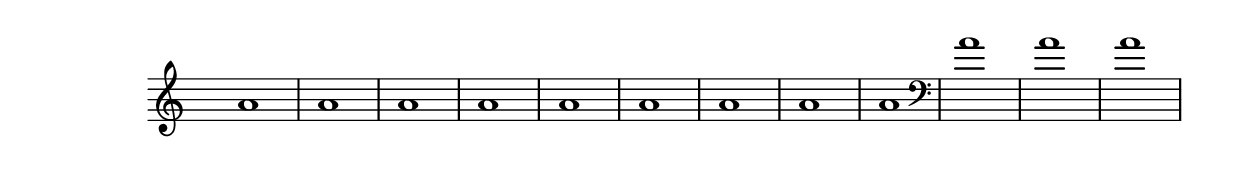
\version "2.16.0"

%%\header { texidoc="1 - Nota Nova"}

\relative c'' {
  \override Staff.TimeSignature #'transparent = ##t
  \override Score.BarNumber #'transparent = ##t
  \override Score.RehearsalMark #'font-size = #-2

  %% CLARINETE
  \tag #'cl {
    a1
  }
  %% FLAUTA
  \tag #'fl {
    a
  }
  %% OBOÉ
  \tag #'ob {
    a
  }
  %% SAX ALTO
  \tag #'saxa {
    a
  }
  %% SAX TENOR
  \tag #'saxt {
    a  
  }
  %% SAX GENES
  \tag #'saxg {
    a
  }
  %% TROMPETE
  \tag #'tpt {
    a 
  }
  %% TROMPA
  \tag #'tpa {
    a
  }
  %% TROMPA OP
  \tag #'tpaop {
    a 
  }
  %% TROMBONE

  \tag #'tbn {
    \clef bass
    a
  }
  %% TUBA MIB
  \tag #'tbamib {
    \clef bass
    a
  }
  %% TUBA SIB
  \tag #'tbasib {
    \clef bass
    a
  }

  %% END DOCUMENT
}
